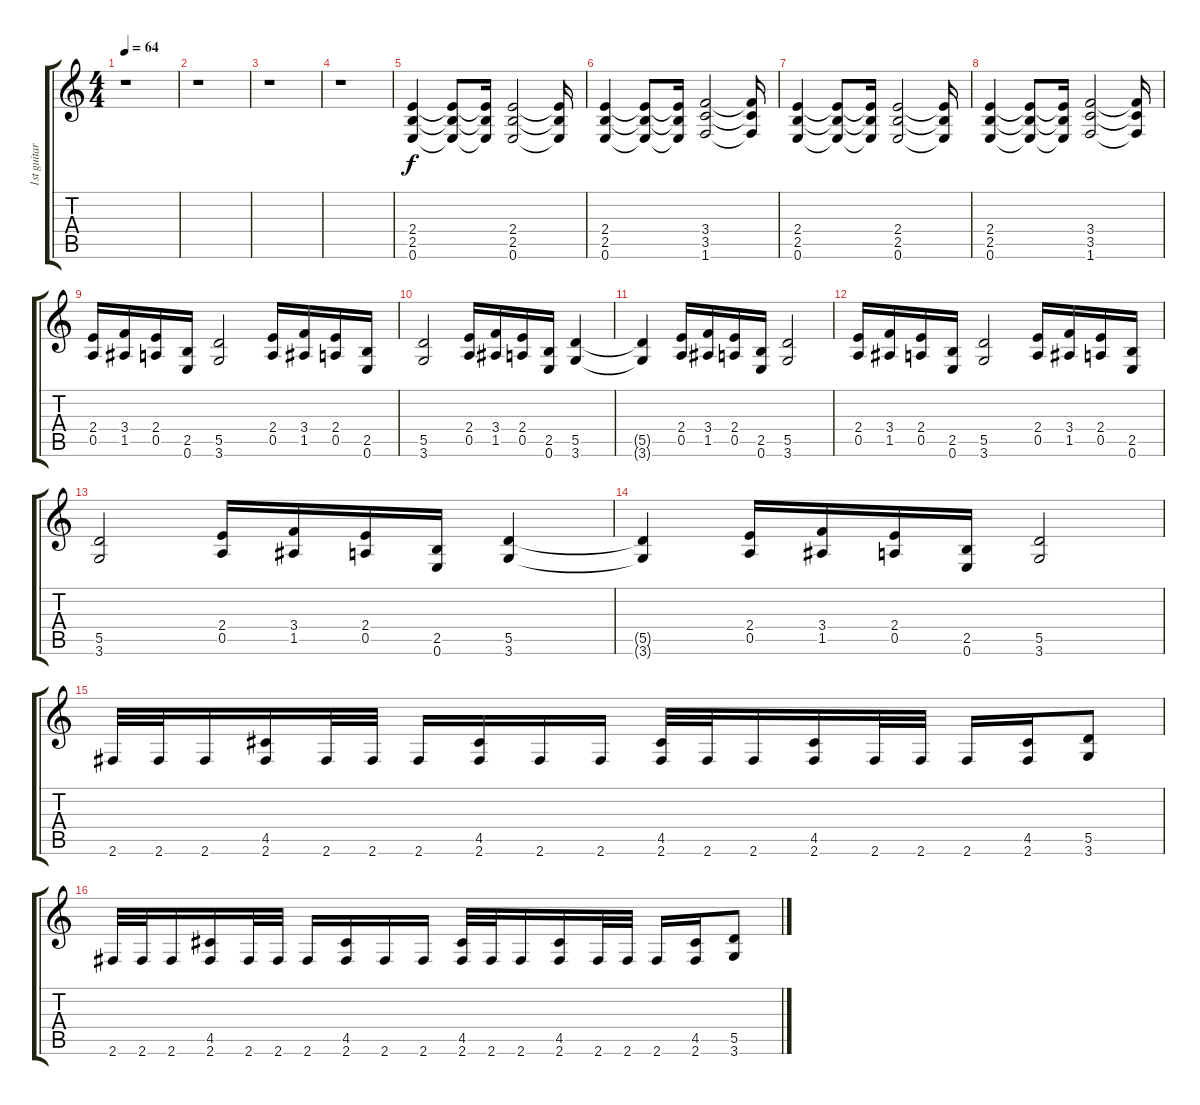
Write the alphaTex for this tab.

\track ("1st guitar" "1st guitar") {instrument distortionguitar}
\staff {score tabs}
\tuning (E4 B3 G3 D3 A2 E2) {hide}
\ts (4 4)
\tempo 64
\clef g2
\ks c
r.1{dy f instrument distortionguitar} |
r.1 |
r.1 |
r.1 |
(2.4 2.5 0.6).4 (2.4{t} 2.5{t} 0.6{t}).8 (2.4{t} 2.5{t} 0.6{t}).16 (2.4 2.5 0.6).2 (2.4{t} 2.5{t} 0.6{t}).16 |
(2.4 2.5 0.6).4 (2.4{t} 2.5{t} 0.6{t}).8 (2.4{t} 2.5{t} 0.6{t}).16 (3.4 3.5 1.6).2 (3.4{t} 3.5{t} 1.6{t}).16 |
(2.4 2.5 0.6).4 (2.4{t} 2.5{t} 0.6{t}).8 (2.4{t} 2.5{t} 0.6{t}).16 (2.4 2.5 0.6).2 (2.4{t} 2.5{t} 0.6{t}).16 |
(2.4 2.5 0.6).4 (2.4{t} 2.5{t} 0.6{t}).8 (2.4{t} 2.5{t} 0.6{t}).16 (3.4 3.5 1.6).2 (3.4{t} 3.5{t} 1.6{t}).16 |
(2.4 0.5).16 (3.4 1.5).16 (2.4 0.5).16 (2.5 0.6).16 (5.5 3.6).2 (2.4 0.5).16 (3.4 1.5).16 (2.4 0.5).16 (2.5 0.6).16 |
(5.5 3.6).2 (2.4 0.5).16 (3.4 1.5).16 (2.4 0.5).16 (2.5 0.6).16 (5.5 3.6).4 |
(5.5{t} 3.6{t}).4 (2.4 0.5).16 (3.4 1.5).16 (2.4 0.5).16 (2.5 0.6).16 (5.5 3.6).2 |
(2.4 0.5).16 (3.4 1.5).16 (2.4 0.5).16 (2.5 0.6).16 (5.5 3.6).2 (2.4 0.5).16 (3.4 1.5).16 (2.4 0.5).16 (2.5 0.6).16 |
(5.5 3.6).2 (2.4 0.5).16 (3.4 1.5).16 (2.4 0.5).16 (2.5 0.6).16 (5.5 3.6).4 |
(5.5{t} 3.6{t}).4 (2.4 0.5).16 (3.4 1.5).16 (2.4 0.5).16 (2.5 0.6).16 (5.5 3.6).2 |
2.6.32 2.6.32 2.6.16 (4.5 2.6).16 2.6.32 2.6.32 2.6.16 (4.5 2.6).16 2.6.16 2.6.16 (4.5 2.6).32 2.6.32 2.6.16 (4.5 2.6).16 2.6.32 2.6.32 2.6.16 (4.5 2.6).16 (5.5 3.6).8 |
2.6.32 2.6.32 2.6.16 (4.5 2.6).16 2.6.32 2.6.32 2.6.16 (4.5 2.6).16 2.6.16 2.6.16 (4.5 2.6).32 2.6.32 2.6.16 (4.5 2.6).16 2.6.32 2.6.32 2.6.16 (4.5 2.6).16 (5.5 3.6).8
